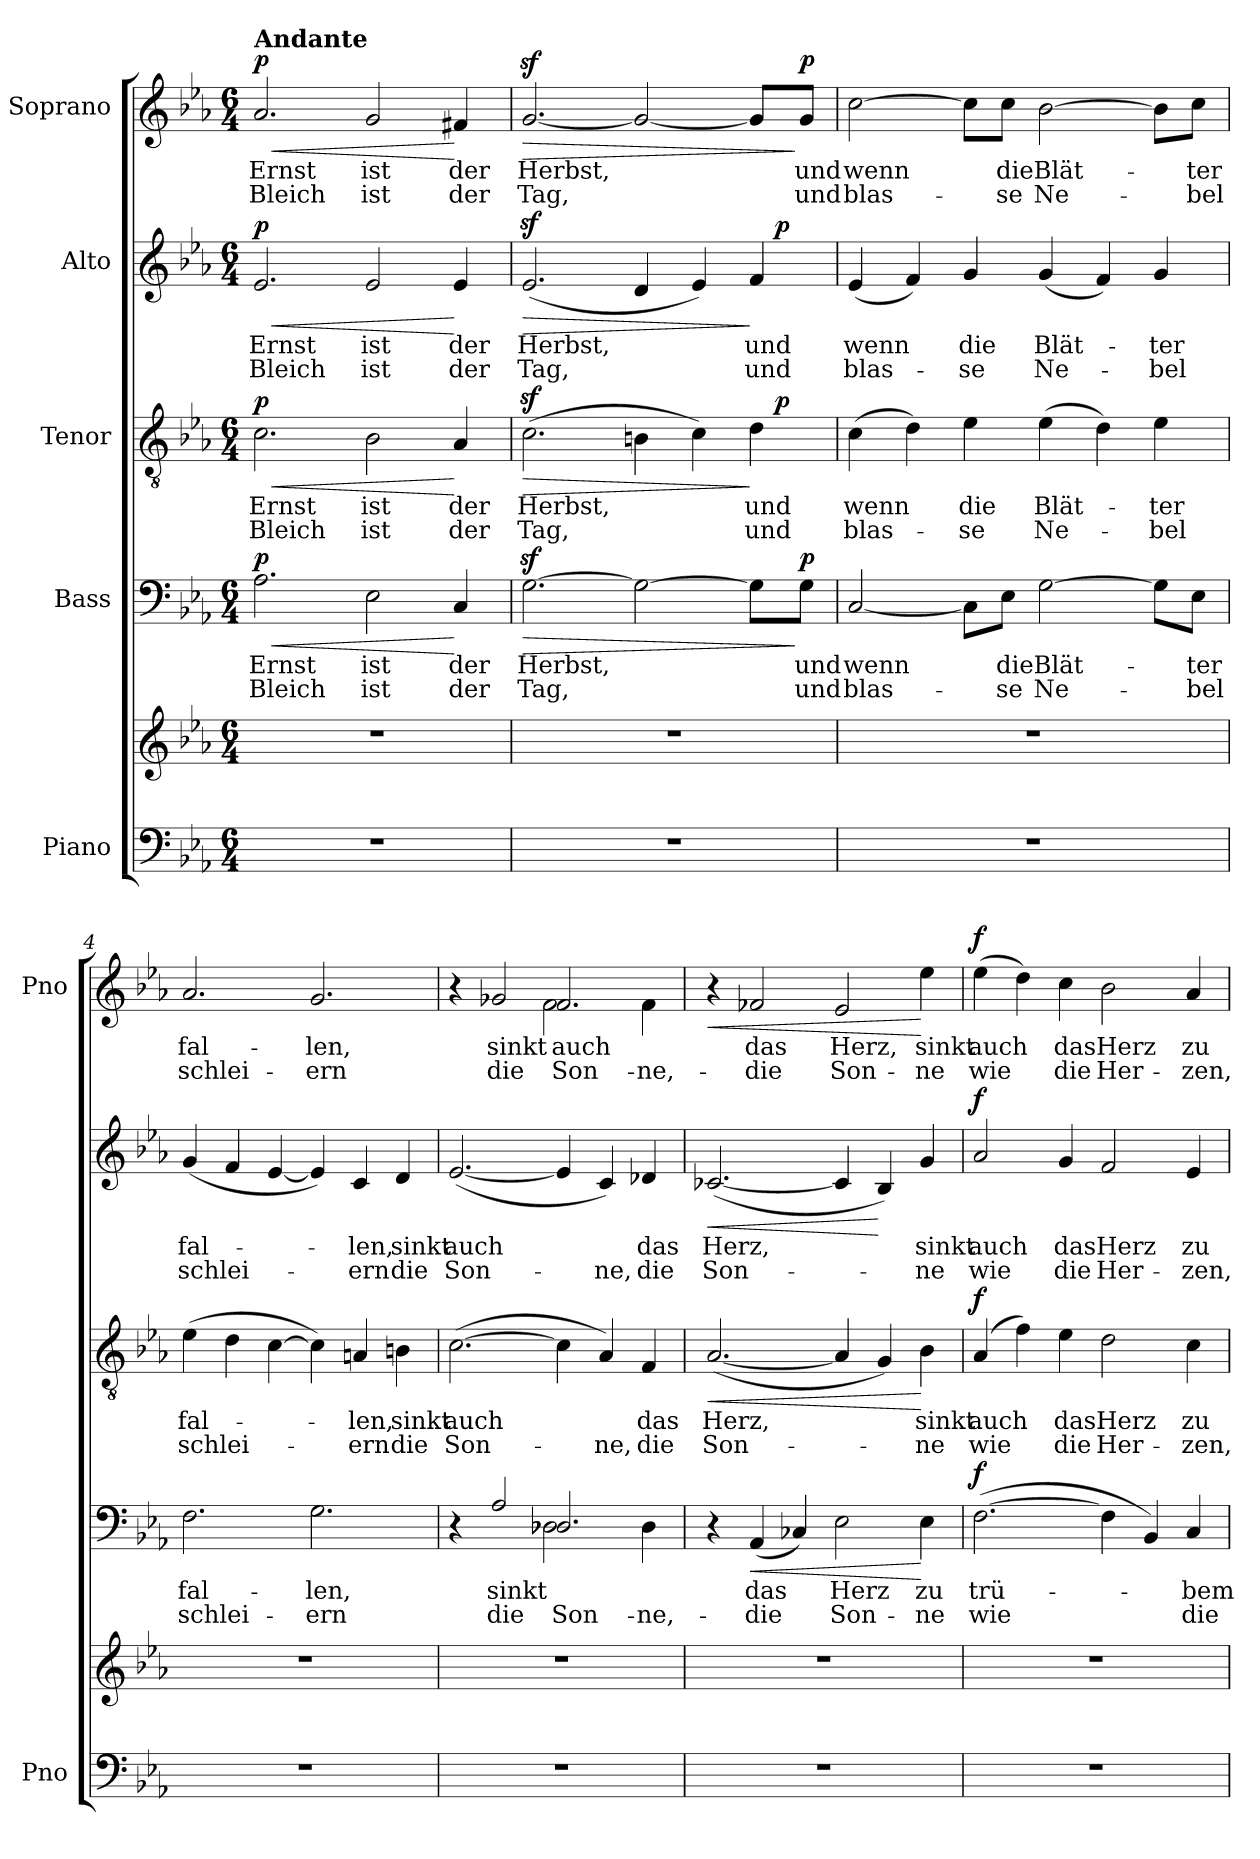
**kern	**kern	**kern	**text	**text	**dynam	**kern	**text	**text	**dynam	**kern	**text	**text	**dynam	**kern	**text	**text	**dynam
*part5	*part5	*part4	*part4	*part4	*part4	*part3	*part3	*part3	*part3	*part2	*part2	*part2	*part2	*part1	*part1	*part1	*part1
*staff6	*staff5	*staff4	*staff4	*staff4	*staff4	*staff3	*staff3	*staff3	*staff3	*staff2	*staff2	*staff2	*staff2	*staff1	*staff1	*staff1	*staff1
*I"Piano	*	*I"Bass	*	*	*	*I"Tenor	*	*	*	*I"Alto	*	*	*	*I"Soprano	*	*	*
*I'Pno	*	*	*	*	*	*	*	*	*	*	*	*	*	*I'Pno	*	*	*
*clefF4	*clefG2	*clefF4	*	*	*	*clefGv2	*	*	*	*clefG2	*	*	*	*clefG2	*	*	*
*k[b-e-a-]	*k[b-e-a-]	*k[b-e-a-]	*	*	*	*k[b-e-a-]	*	*	*	*k[b-e-a-]	*	*	*	*k[b-e-a-]	*	*	*
*c:	*c:	*c:	*	*	*	*c:	*	*	*	*c:	*	*	*	*c:	*	*	*
*M6/4	*M6/4	*M6/4	*	*	*	*M6/4	*	*	*	*M6/4	*	*	*	*M6/4	*	*	*
=1	=1	=1	=1	=1	=1	=1	=1	=1	=1	=1	=1	=1	=1	=1	=1	=1	=1
!	!	!	!	!	!	!	!	!	!	!	!	!	!	!LO:TX:a:B:t=Andante	!	!	!
!	!	!	!	!	!LO:HP:b	!	!	!	!LO:HP:b	!	!	!	!LO:HP:b	!	!	!	!LO:HP:b
!	!	!	!	!	!LO:DY:n=1:a	!	!	!	!LO:DY:n=1:a	!	!	!	!LO:DY:n=1:a	!	!	!	!LO:DY:n=1:a
1.r	1.r	2.A-\	Ernst	Bleich	< p	2.c\	Ernst	Bleich	< p	2.e-/	Ernst	Bleich	< p	2.a-/	Ernst	Bleich	< p
.	.	2E-\	ist	ist	.	2B-\	ist	ist	.	2e-/	ist	ist	.	2g/	ist	ist	.
.	.	4C/	der	der	[	4A-/	der	der	[	4e-/	der	der	[	4f#X/	der	der	[
=2	=2	=2	=2	=2	=2	=2	=2	=2	=2	=2	=2	=2	=2	=2	=2	=2	=2
!	!	!	!	!	!LO:HP:b	!	!	!	!LO:HP:b	!	!	!	!LO:HP:b	!	!	!	!LO:HP:b
*	*	*	*	*	*	*^	*	*	*	*^	*	*	*	*	*	*	*
1.r	1.r	[2.Gz>\	Herbst,	Tag,	>	(2.cz>\	1ryy	Herbst,	Tag,	>	(2.e-z>/	1ryy	Herbst,	Tag,	>	[2.gz>/	Herbst,	Tag,	>
.	.	2G\_	.	.	.	4Bn\	.	.	.	.	4d/	.	.	.	.	2g/_	.	.	.
.	.	.	.	.	.	4c\)	4ryy	.	.	.	4e-/)	4ryy	.	.	.	.	.	.	.
.	.	8G\L]	.	.	.	4d\	16ryy	und	und	]	4f/	16ryy	und	und	]	8g/L]	.	.	.
!	!	!	!	!	!	!	!	!	!	!LO:DY:a	!	!	!	!	!LO:DY:a	!	!	!	!
.	.	.	.	.	.	.	8.ryy	.	.	p	.	8.ryy	.	.	p	.	.	.	.
!	!	!	!	!	!LO:DY:n=1:a	!	!	!	!	!	!	!	!	!	!	!	!	!	!LO:DY:n=1:a
.	.	8G\J	und	und	] p	.	.	.	.	.	.	.	.	.	.	8g/J	und	und	] p
*	*	*	*	*	*	*v	*v	*	*	*	*	*	*	*	*	*	*	*	*
*	*	*	*	*	*	*	*	*	*	*v	*v	*	*	*	*	*	*	*
=3	=3	=3	=3	=3	=3	=3	=3	=3	=3	=3	=3	=3	=3	=3	=3	=3	=3
1.r	1.r	[2C/	wenn	blas-	.	(4c\	wenn	blas-	.	(4e-/	wenn	blas-	.	[2cc\	wenn	blas-	.
.	.	.	.	.	.	4d\)	.	.	.	4f/)	.	.	.	.	.	.	.
.	.	8C\L]	.	.	.	4e-\	die	-se	.	4g/	die	-se	.	8cc\L]	.	.	.
.	.	8E-\J	die	-se	.	.	.	.	.	.	.	.	.	8cc\J	die	-se	.
.	.	[2G\	Blät-	Ne-	.	(4e-\	Blät-	Ne-	.	(4g/	Blät-	Ne-	.	[2b-\	Blät-	Ne-	.
.	.	.	.	.	.	4d\)	.	.	.	4f/)	.	.	.	.	.	.	.
.	.	8G\L]	.	.	.	4e-\	-ter	-bel	.	4g/	-ter	-bel	.	8b-\L]	.	.	.
.	.	8E-\J	-ter	-bel	.	.	.	.	.	.	.	.	.	8cc\J	-ter	-bel	.
=4	=4	=4	=4	=4	=4	=4	=4	=4	=4	=4	=4	=4	=4	=4	=4	=4	=4
1.r	1.r	2.F\	fal-	schlei-	.	(4e-\	fal-	schlei-	.	(4g/	fal-	schlei-	.	2.a-/	fal-	schlei-	.
.	.	.	.	.	.	4d\	.	.	.	4f/	.	.	.	.	.	.	.
.	.	.	.	.	.	[4c\	.	.	.	[4e-/	.	.	.	.	.	.	.
.	.	2.G\	-len,	-ern	.	4c\])	.	.	.	4e-/])	.	.	.	2.g/	-len,	-ern	.
.	.	.	.	.	.	4An/	-len,	-ern	.	4c/	-len,	-ern	.	.	.	.	.
.	.	.	.	.	.	4Bn\	sinkt	die	.	4d/	sinkt	die	.	.	.	.	.
!!LO:LB:g=z
=5	=5	=5	=5	=5	=5	=5	=5	=5	=5	=5	=5	=5	=5	=5	=5	=5	=5
*	*	*^	*	*	*	*	*	*	*	*	*	*	*	*^	*	*	*
1.r	1.r	4r	2.ryy	.	.	.	([2.c\	auch	Son-	.	([2.e-/	auch	Son-	.	4r	2.ryy	.	.	.
.	.	2A-/	.	sinkt	die	.	.	.	.	.	.	.	.	.	2g-X/	.	sinkt	die	.
.	.	2.D-X/	2D-\	.	Son-	.	4c\]	.	.	.	4e-/]	.	.	.	2.f/	2f\	auch	Son-	.
.	.	.	.	.	.	.	4A-/)	.	-ne,	.	4c/)	.	-ne,	.	.	.	.	.	.
.	.	.	4D-\	.	-ne,	.	4F/	das	die	.	4d-X/	das	die	.	.	4f\	.	-ne,	.
=6	=6	=6	=6	=6	=6	=6	=6	=6	=6	=6	=6	=6	=6	=6	=6	=6	=6	=6	=6
!	!	!	!	!	!	!	!	!	!	!LO:HP:b	!	!	!	!LO:HP:b	!	!	!	!	!LO:HP:b
*	*	*v	*v	*	*	*	*	*	*	*	*	*	*	*	*v	*v	*	*	*
1.r	1.r	4r	.	.	.	([2.A-/	Herz,	Son-	<	([2.c-X/	Herz,	Son-	<	4r	.	.	<
!	!	!	!	!	!LO:HP:b	!	!	!	!	!	!	!	!	!	!	!	!
.	.	(4AA-/	das	die	<	.	.	.	.	.	.	.	.	2f-X/	das	die	.
.	.	4C-X/)	.	.	.	.	.	.	.	.	.	.	.	.	.	.	.
.	.	2E-\	Herz	Son-	.	4A-/]	.	.	.	4c-/]	.	.	.	2e-/	Herz,	Son-	.
.	.	.	.	.	.	4G/)	.	.	.	4B-/)	.	.	[	.	.	.	.
.	.	4E-\	zu	-ne	[	4B-\	sinkt	-ne	[	4g/	sinkt	-ne	.	4ee-\	sinkt	-ne	[
=7	=7	=7	=7	=7	=7	=7	=7	=7	=7	=7	=7	=7	=7	=7	=7	=7	=7
!	!	!	!	!	!LO:DY:a	!	!	!	!LO:DY:a	!	!	!	!LO:DY:a	!	!	!	!LO:DY:a
1.r	1.r	([2.F\	trü-	wie	f	(4A-/	auch	wie	f	2a-/	auch	wie	f	(4ee-\	auch	wie	f
.	.	.	.	.	.	4f\)	.	.	.	.	.	.	.	4dd\)	.	.	.
.	.	.	.	.	.	4e-\	das	die	.	4g/	das	die	.	4cc\	das	die	.
.	.	4F\]	.	.	.	2d\	Herz	Her-	.	2f/	Herz	Her-	.	2b-\	Herz	Her-	.
.	.	4BB-/)	.	.	.	.	.	.	.	.	.	.	.	.	.	.	.
.	.	4C/	-bem	die	.	4c\	zu	-zen,	.	4e-/	zu	-zen,	.	4a-/	zu	-zen,	.
=	=	=	=	=	=	=	=	=	=	=	=	=	=	=	=	=	=
*-	*-	*-	*-	*-	*-	*-	*-	*-	*-	*-	*-	*-	*-	*-	*-	*-	*-
